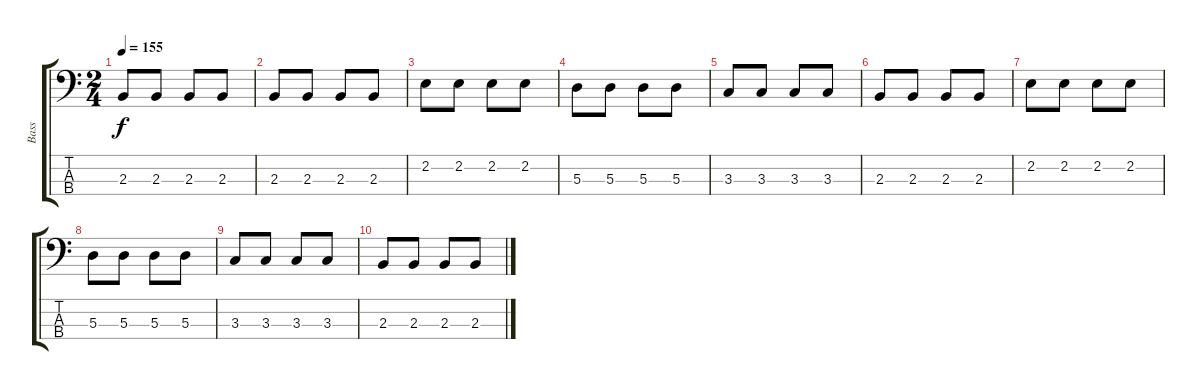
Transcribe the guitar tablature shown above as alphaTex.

\track ("Bass" "Bass") {instrument synthbass2}
\staff {score tabs}
\tuning (G2 D2 A1 E1) {hide}
\ts (2 4)
\tempo 155
\clef f4
\ks c
2.3.8{dy f} 2.3.8 2.3.8 2.3.8 |
2.3.8 2.3.8 2.3.8 2.3.8 |
2.2.8 2.2.8 2.2.8 2.2.8 |
5.3.8 5.3.8 5.3.8 5.3.8 |
3.3.8 3.3.8 3.3.8 3.3.8 |
2.3.8 2.3.8 2.3.8 2.3.8 |
2.2.8 2.2.8 2.2.8 2.2.8 |
5.3.8 5.3.8 5.3.8 5.3.8 |
3.3.8 3.3.8 3.3.8 3.3.8 |
2.3.8 2.3.8 2.3.8 2.3.8
